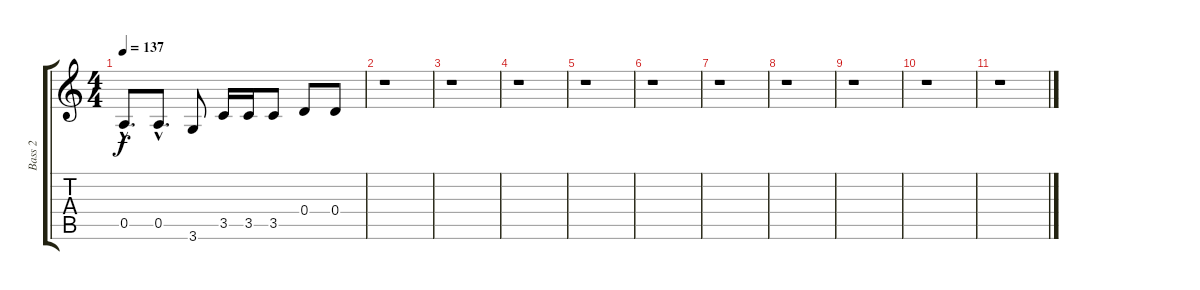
\track ("Bass 2" "Bass 2") {instrument fretlessbass}
\staff {score tabs}
\tuning (E4 B3 G3 D3 A2 E2) {hide}
\ts (4 4)
\tempo 137
\clef g2
\ks c
0.5{hac}.8{d dy f} 0.5{hac}.8{d} 3.6.8 3.5.16 3.5.16 3.5.8 0.4.8 0.4.8 |
r.1 |
r.1 |
r.1 |
r.1 |
r.1 |
r.1 |
r.1 |
r.1 |
r.1 |
r.1
